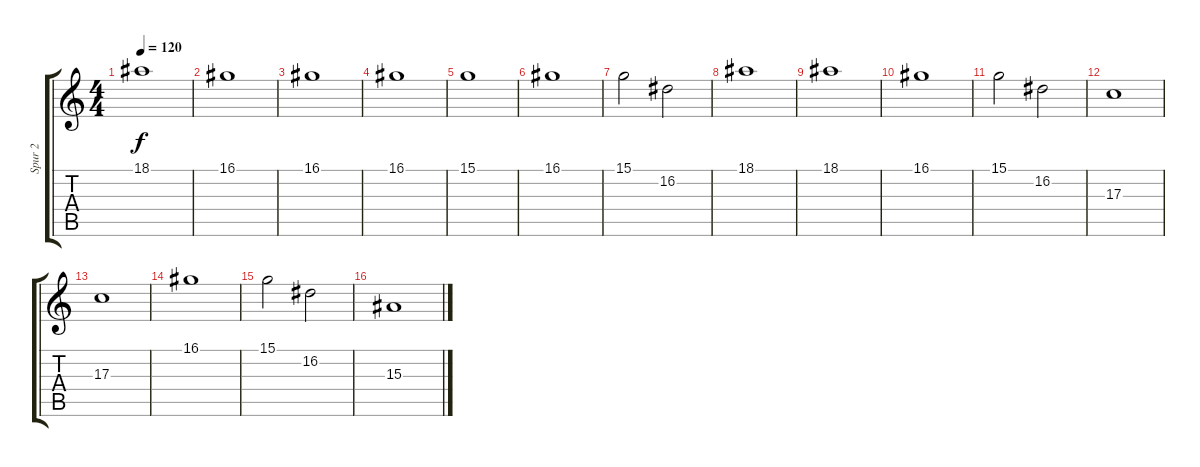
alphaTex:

\track ("Spur 2" "Spur 2") {instrument stringensemble2}
\staff {score tabs}
\tuning (E4 B3 G3 D3 A2 E2) {hide}
\ts (4 4)
\tempo 120
\clef g2
\ks c
18.1.1{dy f} |
16.1.1 |
16.1.1 |
16.1.1 |
15.1.1 |
16.1.1 |
15.1.2 16.2.2{volume 8} |
18.1.1 |
18.1.1 |
16.1.1{volume 11} |
15.1.2{volume 12} 16.2.2 |
17.3.1{volume 12} |
17.3.1{volume 12} |
16.1.1{volume 12} |
15.1.2{volume 12} 16.2.2{volume 12} |
15.3.1{volume 12}
